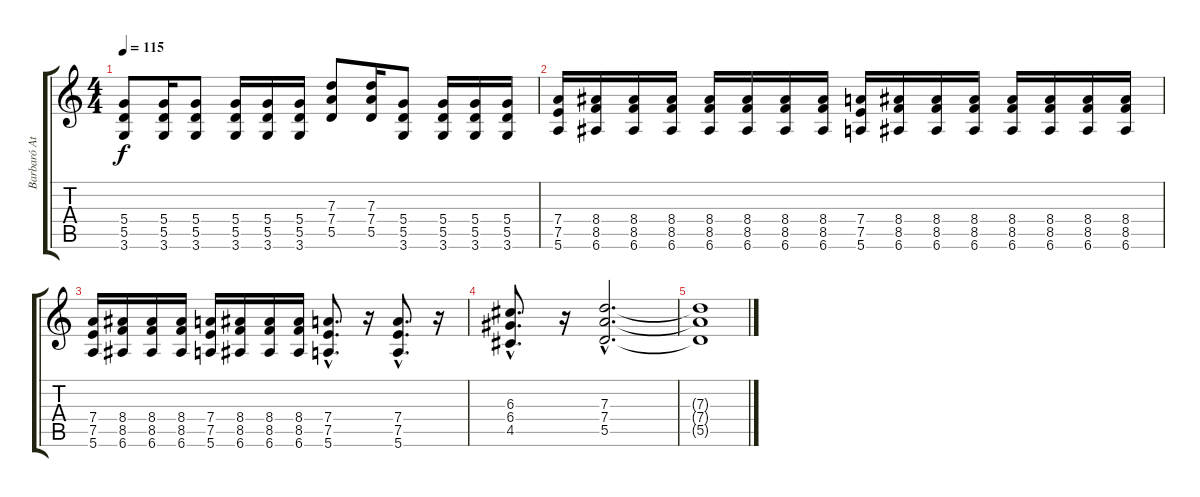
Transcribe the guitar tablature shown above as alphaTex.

\track ("Barbaró Attila (distortion)" "Barbaró At") {instrument distortionguitar}
\staff {score tabs}
\tuning (E4 B3 G3 D3 A2 E2) {hide}
\ts (4 4)
\tempo 115
\clef g2
\ks c
(5.4 5.5 3.6).8{dy f} (5.4 5.5 3.6).16 (5.4 5.5 3.6).8 (5.4 5.5 3.6).16 (5.4 5.5 3.6).16 (5.4 5.5 3.6).16 (7.3 7.4 5.5).8 (7.3 7.4 5.5).16 (5.4 5.5 3.6).8 (5.4 5.5 3.6).16 (5.4 5.5 3.6).16 (5.4 5.5 3.6).16 |
(7.4 7.5 5.6).16 (8.4 8.5 6.6).16 (8.4 8.5 6.6).16 (8.4 8.5 6.6).16 (8.4 8.5 6.6).16 (8.4 8.5 6.6).16 (8.4 8.5 6.6).16 (8.4 8.5 6.6).16 (7.4 7.5 5.6).16 (8.4 8.5 6.6).16 (8.4 8.5 6.6).16 (8.4 8.5 6.6).16 (8.4 8.5 6.6).16 (8.4 8.5 6.6).16 (8.4 8.5 6.6).16 (8.4 8.5 6.6).16 |
(7.4 7.5 5.6).16 (8.4 8.5 6.6).16 (8.4 8.5 6.6).16 (8.4 8.5 6.6).16 (7.4 7.5 5.6).16 (8.4 8.5 6.6).16 (8.4 8.5 6.6).16 (8.4 8.5 6.6).16 (7.4{hac} 7.5{hac} 5.6{hac}).8{d} r.16 (7.4{hac} 7.5{hac} 5.6{hac}).8{d} r.16 |
(6.3{hac} 6.4{hac} 4.5{hac}).8{d} r.16 (7.3{hac} 7.4{hac} 5.5{hac}).2{d} |
(7.3{t} 7.4{t} 5.5{t}).1
